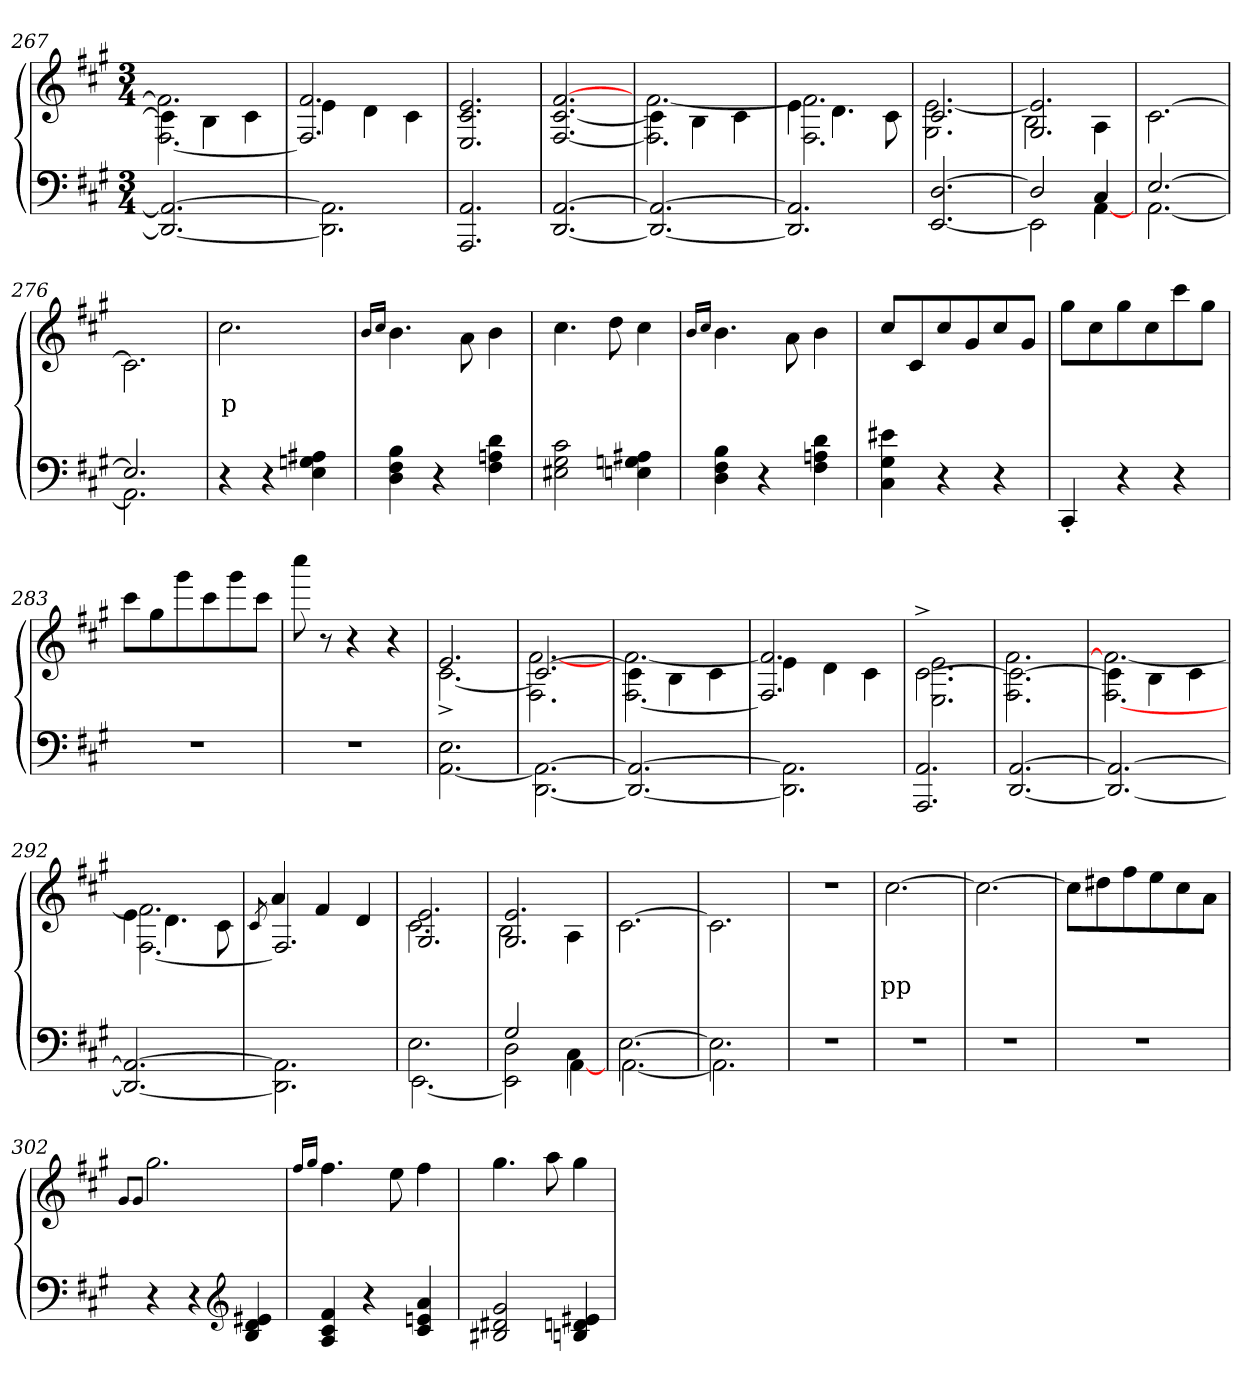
**kern	**kern	**text
*part2	*part1	*part1
*staff2	*staff1	*staff1
*clefF4	*clefG2	*
*k[f#c#g#]	*k[f#c#g#]	*
*M3/4	*M3/4	*
=267	=267	=267
*	*^	*
2.AA_ 2.DD_	4c#\]	2.f#] [2.F#	.
.	4B\	.	.
.	4c#\	.	.
=268	=268	=268	=268
2.AA\] 2.DD\]	4e\	2.f#/ 2.F#/]	.
.	4d\	.	.
.	4c#\	.	.
*	*v	*v	*
=269	=269	=269
2.AA 2.AAA	2.e 2.c# 2.E	.
=270	=270	=270
[2.AA [2.DD	[2.f# [2.c# [2.F#	.
=271	=271	=271
*	*^	*
2.AA_ 2.DD_	4c#\]	[2.f# 2.F#]	.
.	4B\	.	.
.	4c#\	.	.
=272	=272	=272	=272
2.AA] 2.DD]	4e\	2.f#] 2.F#	.
.	4.d\	.	.
.	8c#\	.	.
=273	=273	=273	=273
[2.D [2.EE	2.c#	[2.e 2.G#	.
=274	=274	=274	=274
*^	*	*	*
2D]	2EE]	2.e] 2.G#	2B	.
4C#	[4AA	.	4A	.
*	*	*v	*v	*
=275	=275	=275	=275
[2.E	[2.AA	[2.c#\	.
=276	=276	=276	=276
2.E]	2.AA]	2.c#\]	.
*v	*v	*	*
=277	=277	=277
4r	2.cc#	p
4r	.	.
4A#X 4Gn 4E	.	.
=278	=278	=278
.	16qqb/LL	.
.	16qqcc#/JJ	.
4B 4F# 4D	4.b	.
4r	.	.
.	8a\	.
4d 4An 4F#	4b	.
=279	=279	=279
2c# 2G# 2E#X	4.cc#	.
.	8dd	.
4A#X 4Gn 4En	4cc#	.
=280	=280	=280
.	16qqb/LL	.
.	16qqcc#/JJ	.
4B 4F# 4D	4.b	.
4r	.	.
.	8a\	.
4d 4An 4F#	4b	.
=281	=281	=281
4e#X 4G# 4C#	8cc#L	.
.	8c#	.
4r	8cc#	.
.	8g#	.
4r	8cc#	.
.	8g#J	.
=282	=282	=282
4CC#'>	8gg#L	.
.	8cc#	.
4r	8gg#	.
.	8cc#	.
4r	8ccc#	.
.	8gg#J	.
=283	=283	=283
2.r	8ccc#\L	.
.	8gg#	.
.	8ggg#	.
.	8ccc#	.
.	8ggg#	.
.	8ccc#J	.
=284	=284	=284
2.r	8cccc#	.
.	8r	.
.	4r	.
.	4r	.
=285	=285	=285
*	*^	*
2.E\ [2.AA\	2.e	[2.c#^>	.
=286	=286	=286	=286
2.AA\_ [2.DD\	2.c#_	[2.f# 2.F#	.
=287	=287	=287	=287
2.AA_ 2.DD_	4c#\]	[2.f# [2.F#	.
.	4B\	.	.
.	4c#\	.	.
=288	=288	=288	=288
2.AA\] 2.DD\]	4e\	2.f#/] 2.F#/]	.
.	4d\	.	.
.	4c#\	.	.
=289	=289	=289	=289
2.AA 2.AAA	[2.c#^>\	2.e 2.E	.
=290	=290	=290	=290
[2.AA [2.DD	2.c#\_	2.f# 2.F#	.
=291	=291	=291	=291
2.AA_ 2.DD_	4c#\]	2.f#_ [2.F#	.
.	4B\	.	.
.	4c#\	.	.
=292	=292	=292	=292
2.AA_ 2.DD_	4e\	2.f#] [2.F#	.
.	4.d\	.	.
.	8c#\	.	.
=293	=293	=293	=293
.	8qc#/	.	.
2.AA\] 2.DD\]	2.F#]	4a/	.
.	.	4f#/	.
.	.	4d/	.
=294	=294	=294	=294
*^	*	*	*
2.E\	[2.EE	2.c#\	2.e/ 2.G#/	.
=295	=295	=295	=295	=295
2G#	2D 2EE]	2.e 2.G#	2B	.
4C#\	[4AA	.	4A	.
*	*	*v	*v	*
=296	=296	=296	=296
[2.E\	[2.AA	[2.c#\	.
=297	=297	=297	=297
2.E\]	2.AA]	2.c#\]	.
*v	*v	*	*
=298	=298	=298
2.r	2.r	.
=299	=299	=299
2.r	[2.cc#	pp
=300	=300	=300
2.r	2.cc#_	.
=301	=301	=301
2.r	8cc#L]	.
.	8dd#X	.
.	8ff#	.
.	8ee	.
.	8cc#	.
.	8aJ	.
=302	=302	=302
.	8qqg#/L	.
.	8qqg#/J	.
4r	2.gg#	.
4r	.	.
*clefG2	*	*
4e#X 4d 4B	.	.
=303	=303	=303
.	16qqff#/LL	.
.	16qqgg#/JJ	.
4f# 4c# 4A	4.ff#	.
4r	.	.
.	8ee	.
4a 4en 4c#	4ff#	.
=304	=304	=304
2g# 2d#X 2B#X	4.gg#	.
.	8aa	.
4e#X 4dn 4Bn	4gg#	.
=	=	=
*-	*-	*-
